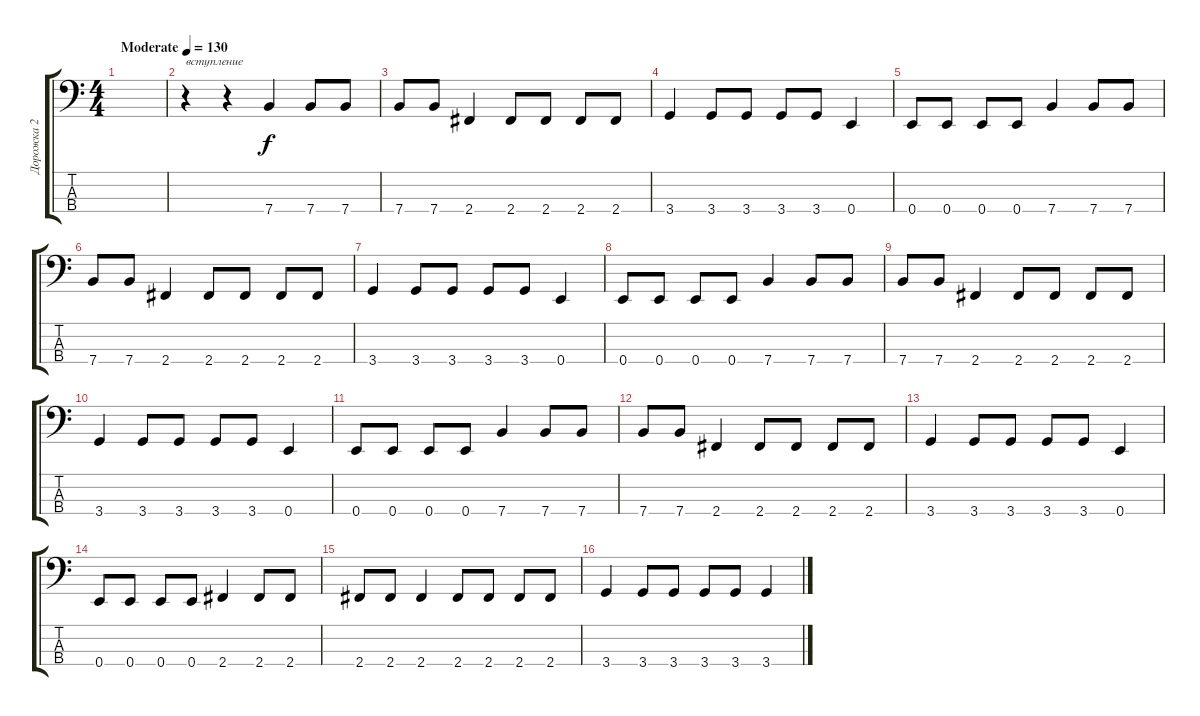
\track ("Дорожка 2" "Дорожка 2") {instrument electricbassfinger}
\staff {score tabs}
\tuning (G2 D2 A1 E1) {hide}
\ts (4 4)
\tempo (130 "Moderate")
\clef f4
\ks c
|
r.4{txt "вступление"} r.4 7.4.4 7.4.8 7.4.8 |
7.4.8 7.4.8 2.4.4 2.4.8 2.4.8 2.4.8 2.4.8 |
3.4.4 3.4.8 3.4.8 3.4.8 3.4.8 0.4.4 |
0.4.8 0.4.8 0.4.8 0.4.8 7.4.4 7.4.8 7.4.8 |
7.4.8 7.4.8 2.4.4 2.4.8 2.4.8 2.4.8 2.4.8 |
3.4.4 3.4.8 3.4.8 3.4.8 3.4.8 0.4.4 |
0.4.8 0.4.8 0.4.8 0.4.8 7.4.4 7.4.8 7.4.8 |
7.4.8 7.4.8 2.4.4 2.4.8 2.4.8 2.4.8 2.4.8 |
3.4.4 3.4.8 3.4.8 3.4.8 3.4.8 0.4.4 |
0.4.8 0.4.8 0.4.8 0.4.8 7.4.4 7.4.8 7.4.8 |
7.4.8 7.4.8 2.4.4 2.4.8 2.4.8 2.4.8 2.4.8 |
3.4.4 3.4.8 3.4.8 3.4.8 3.4.8 0.4.4 |
0.4.8 0.4.8 0.4.8 0.4.8 2.4.4 2.4.8 2.4.8 |
2.4.8 2.4.8 2.4.4 2.4.8 2.4.8 2.4.8 2.4.8 |
3.4.4 3.4.8 3.4.8 3.4.8 3.4.8 3.4.4
